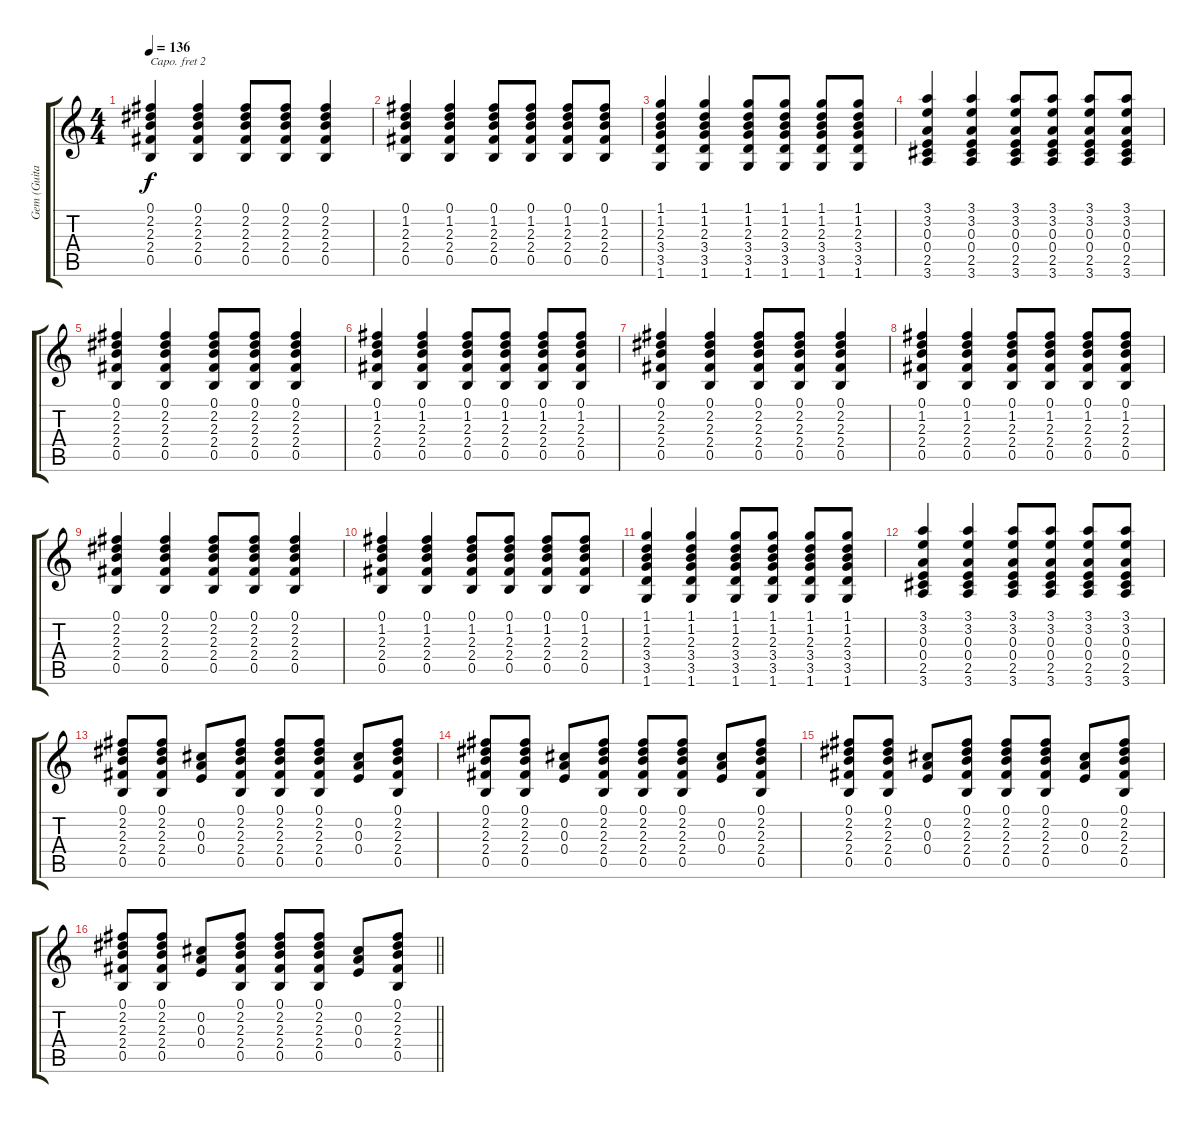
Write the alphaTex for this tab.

\track ("Gem (Guitar 2)" "Gem (Guita") {instrument overdrivenguitar}
\staff {score tabs}
\capo 2
\tuning (E4 B3 G3 D3 A2 E2) {hide}
\ts (4 4)
\tempo 136
\clef g2
\ks c
(0.1 2.2 2.3 2.4 0.5).4{dy f} (0.1 2.2 2.3 2.4 0.5).4 (0.1 2.2 2.3 2.4 0.5).8 (0.1 2.2 2.3 2.4 0.5).8 (0.1 2.2 2.3 2.4 0.5).4 |
(0.1 1.2 2.3 2.4 0.5).4 (0.1 1.2 2.3 2.4 0.5).4 (0.1 1.2 2.3 2.4 0.5).8 (0.1 1.2 2.3 2.4 0.5).8 (0.1 1.2 2.3 2.4 0.5).8 (0.1 1.2 2.3 2.4 0.5).8 |
(1.1 1.2 2.3 3.4 3.5 1.6).4 (1.1 1.2 2.3 3.4 3.5 1.6).4 (1.1 1.2 2.3 3.4 3.5 1.6).8 (1.1 1.2 2.3 3.4 3.5 1.6).8 (1.1 1.2 2.3 3.4 3.5 1.6).8 (1.1 1.2 2.3 3.4 3.5 1.6).8 |
(3.1 3.2 0.3 0.4 2.5 3.6).4 (3.1 3.2 0.3 0.4 2.5 3.6).4 (3.1 3.2 0.3 0.4 2.5 3.6).8 (3.1 3.2 0.3 0.4 2.5 3.6).8 (3.1 3.2 0.3 0.4 2.5 3.6).8 (3.1 3.2 0.3 0.4 2.5 3.6).8 |
(0.1 2.2 2.3 2.4 0.5).4 (0.1 2.2 2.3 2.4 0.5).4 (0.1 2.2 2.3 2.4 0.5).8 (0.1 2.2 2.3 2.4 0.5).8 (0.1 2.2 2.3 2.4 0.5).4 |
(0.1 1.2 2.3 2.4 0.5).4 (0.1 1.2 2.3 2.4 0.5).4 (0.1 1.2 2.3 2.4 0.5).8 (0.1 1.2 2.3 2.4 0.5).8 (0.1 1.2 2.3 2.4 0.5).8 (0.1 1.2 2.3 2.4 0.5).8 |
(0.1 2.2 2.3 2.4 0.5).4 (0.1 2.2 2.3 2.4 0.5).4 (0.1 2.2 2.3 2.4 0.5).8 (0.1 2.2 2.3 2.4 0.5).8 (0.1 2.2 2.3 2.4 0.5).4 |
(0.1 1.2 2.3 2.4 0.5).4 (0.1 1.2 2.3 2.4 0.5).4 (0.1 1.2 2.3 2.4 0.5).8 (0.1 1.2 2.3 2.4 0.5).8 (0.1 1.2 2.3 2.4 0.5).8 (0.1 1.2 2.3 2.4 0.5).8 |
(0.1 2.2 2.3 2.4 0.5).4 (0.1 2.2 2.3 2.4 0.5).4 (0.1 2.2 2.3 2.4 0.5).8 (0.1 2.2 2.3 2.4 0.5).8 (0.1 2.2 2.3 2.4 0.5).4 |
(0.1 1.2 2.3 2.4 0.5).4 (0.1 1.2 2.3 2.4 0.5).4 (0.1 1.2 2.3 2.4 0.5).8 (0.1 1.2 2.3 2.4 0.5).8 (0.1 1.2 2.3 2.4 0.5).8 (0.1 1.2 2.3 2.4 0.5).8 |
(1.1 1.2 2.3 3.4 3.5 1.6).4 (1.1 1.2 2.3 3.4 3.5 1.6).4 (1.1 1.2 2.3 3.4 3.5 1.6).8 (1.1 1.2 2.3 3.4 3.5 1.6).8 (1.1 1.2 2.3 3.4 3.5 1.6).8 (1.1 1.2 2.3 3.4 3.5 1.6).8 |
(3.1 3.2 0.3 0.4 2.5 3.6).4 (3.1 3.2 0.3 0.4 2.5 3.6).4 (3.1 3.2 0.3 0.4 2.5 3.6).8 (3.1 3.2 0.3 0.4 2.5 3.6).8 (3.1 3.2 0.3 0.4 2.5 3.6).8 (3.1 3.2 0.3 0.4 2.5 3.6).8 |
(0.1 2.2 2.3 2.4 0.5).8 (0.1 2.2 2.3 2.4 0.5).8 (0.2 0.3 0.4).8 (0.1 2.2 2.3 2.4 0.5).8 (0.1 2.2 2.3 2.4 0.5).8 (0.1 2.2 2.3 2.4 0.5).8 (0.2 0.3 0.4).8 (0.1 2.2 2.3 2.4 0.5).8 |
(0.1 2.2 2.3 2.4 0.5).8 (0.1 2.2 2.3 2.4 0.5).8 (0.2 0.3 0.4).8 (0.1 2.2 2.3 2.4 0.5).8 (0.1 2.2 2.3 2.4 0.5).8 (0.1 2.2 2.3 2.4 0.5).8 (0.2 0.3 0.4).8 (0.1 2.2 2.3 2.4 0.5).8 |
(0.1 2.2 2.3 2.4 0.5).8 (0.1 2.2 2.3 2.4 0.5).8 (0.2 0.3 0.4).8 (0.1 2.2 2.3 2.4 0.5).8 (0.1 2.2 2.3 2.4 0.5).8 (0.1 2.2 2.3 2.4 0.5).8 (0.2 0.3 0.4).8 (0.1 2.2 2.3 2.4 0.5).8 |
\barLineRight lightlight
(0.1 2.2 2.3 2.4 0.5).8 (0.1 2.2 2.3 2.4 0.5).8 (0.2 0.3 0.4).8 (0.1 2.2 2.3 2.4 0.5).8 (0.1 2.2 2.3 2.4 0.5).8 (0.1 2.2 2.3 2.4 0.5).8 (0.2 0.3 0.4).8 (0.1 2.2 2.3 2.4 0.5).8
